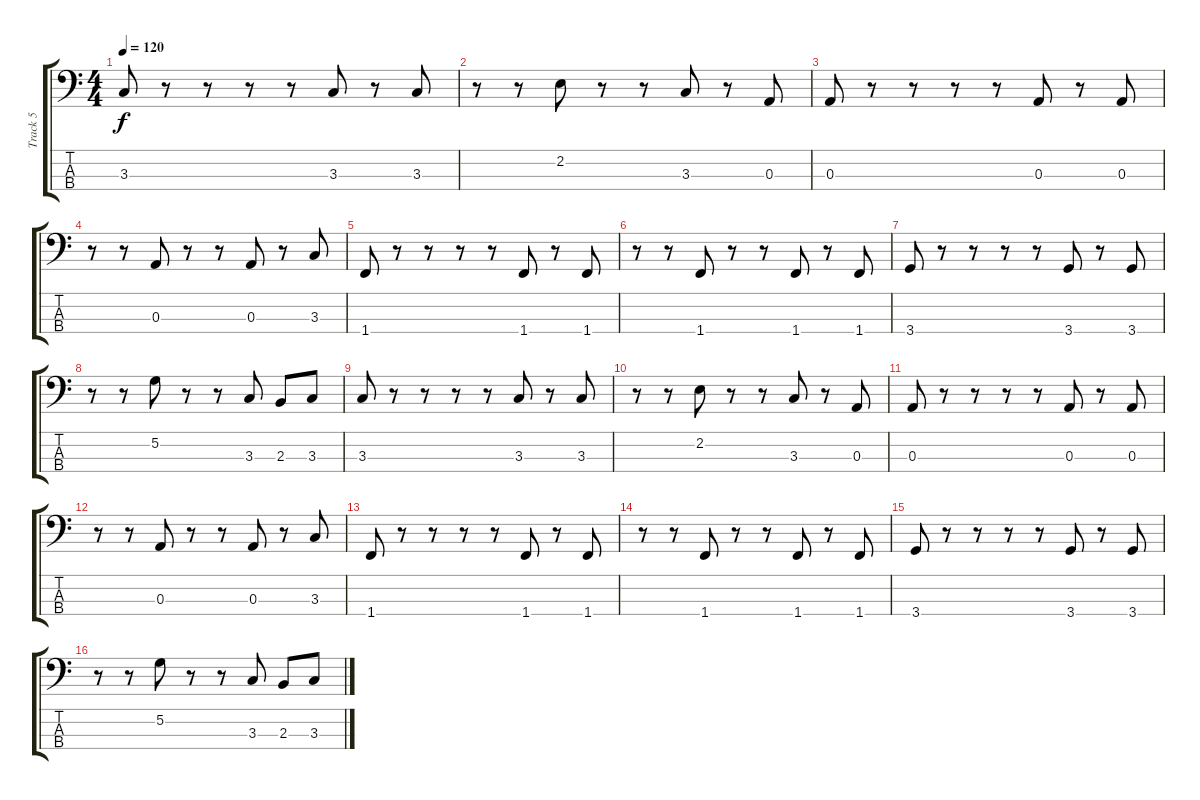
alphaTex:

\track ("Track 5" "Track 5") {instrument electricbassfinger}
\staff {score tabs}
\tuning (G2 D2 A1 E1) {hide}
\ts (4 4)
\tempo 120
\clef f4
\ks c
3.3.8{dy f} r.8 r.8 r.8 r.8 3.3.8 r.8 3.3.8 |
r.8 r.8 2.2.8 r.8 r.8 3.3.8 r.8 0.3.8 |
0.3.8 r.8 r.8 r.8 r.8 0.3.8 r.8 0.3.8 |
r.8 r.8 0.3.8 r.8 r.8 0.3.8 r.8 3.3.8 |
1.4.8 r.8 r.8 r.8 r.8 1.4.8 r.8 1.4.8 |
r.8 r.8 1.4.8 r.8 r.8 1.4.8 r.8 1.4.8 |
3.4.8 r.8 r.8 r.8 r.8 3.4.8 r.8 3.4.8 |
r.8 r.8 5.2.8 r.8 r.8 3.3.8 2.3.8 3.3.8 |
3.3.8 r.8 r.8 r.8 r.8 3.3.8 r.8 3.3.8 |
r.8 r.8 2.2.8 r.8 r.8 3.3.8 r.8 0.3.8 |
0.3.8 r.8 r.8 r.8 r.8 0.3.8 r.8 0.3.8 |
r.8 r.8 0.3.8 r.8 r.8 0.3.8 r.8 3.3.8 |
1.4.8 r.8 r.8 r.8 r.8 1.4.8 r.8 1.4.8 |
r.8 r.8 1.4.8 r.8 r.8 1.4.8 r.8 1.4.8 |
3.4.8 r.8 r.8 r.8 r.8 3.4.8 r.8 3.4.8 |
r.8 r.8 5.2.8 r.8 r.8 3.3.8 2.3.8 3.3.8
